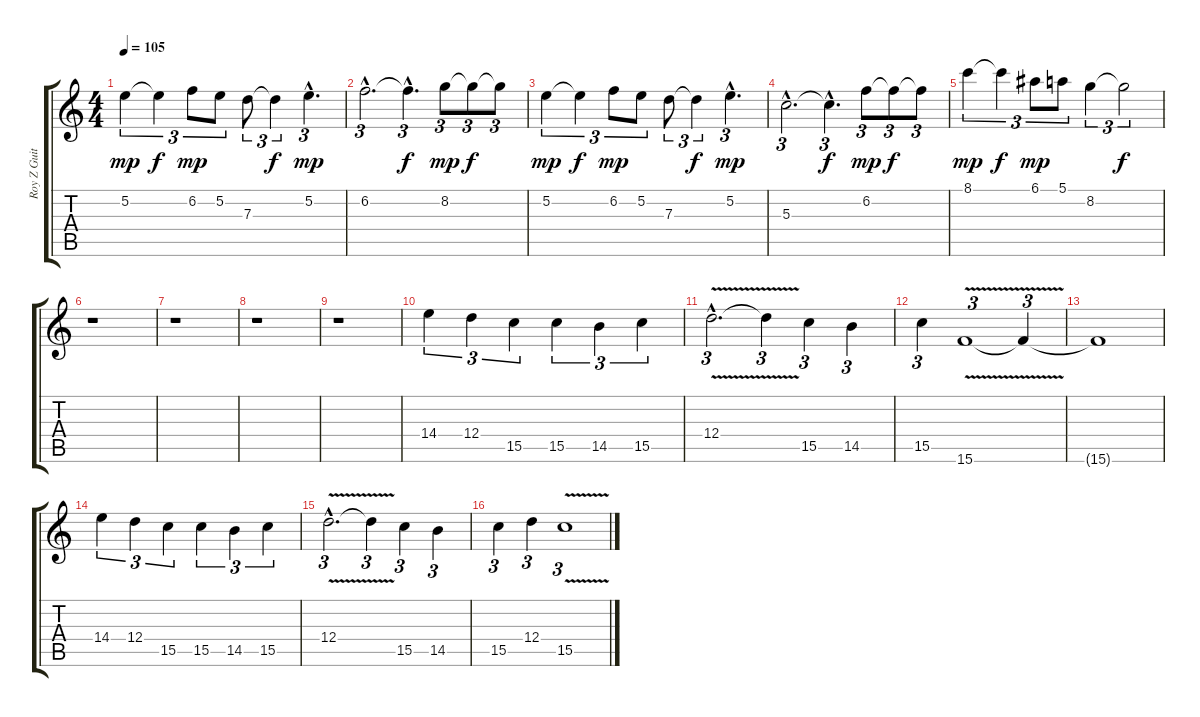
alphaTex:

\track ("Roy Z Guitar 01" "Roy Z Guit") {instrument electricguitarclean}
\staff {score tabs}
\tuning (E4 B3 G3 D3 A2 D2) {hide}
\ts (4 4)
\tempo 105
\clef g2
\ks c
5.2.4{tu (3 2) dy mp} 5.2{t}.4{tu (3 2) dy f} 6.2.8{tu (3 2) dy mp} 5.2.8{tu (3 2)} 7.3.8{tu (3 2)} 7.3{t}.4{tu (3 2) dy f} 5.2{hac}.4{d tu (3 2) dy mp} |
6.2{hac}.2{d tu (3 2) instrument distortionguitar} 6.2{hac t}.4{d tu (3 2) dy f} 8.2.8{tu (3 2) dy mp} 8.2{t}.8{tu (3 2) dy f} 8.2{t}.8{tu (3 2)} |
5.2.4{tu (3 2) dy mp} 5.2{t}.4{tu (3 2) dy f} 6.2.8{tu (3 2) dy mp} 5.2.8{tu (3 2)} 7.3.8{tu (3 2)} 7.3{t}.4{tu (3 2) dy f} 5.2{hac}.4{d tu (3 2) dy mp} |
5.3{hac}.2{d tu (3 2) instrument distortionguitar} 5.3{hac t}.4{d tu (3 2) dy f} 6.2.8{tu (3 2) dy mp} 6.2{t}.8{tu (3 2) dy f} 6.2{t}.8{tu (3 2)} |
8.1.4{tu (3 2) dy mp} 8.1{t}.4{tu (3 2) dy f} 6.1.8{tu (3 2) dy mp} 5.1.8{tu (3 2)} 8.2.4{tu (3 2)} 8.2{t}.2{tu (3 2) dy f} |
r.1 |
r.1 |
r.1 |
r.1 |
14.4.4{tu (3 2)} 12.4.4{tu (3 2)} 15.5.4{tu (3 2)} 15.5.4{tu (3 2)} 14.5.4{tu (3 2)} 15.5.4{tu (3 2)} |
12.4{v hac}.2{d tu (3 2)} 12.4{t}.4{tu (3 2)} 15.5.4{tu (3 2)} 14.5.4{tu (3 2)} |
15.5.4{tu (3 2)} 15.6{v}.1{tu (3 2)} 15.6{t}.4{tu (3 2)} |
15.6{t}.1 |
14.4.4{tu (3 2)} 12.4.4{tu (3 2)} 15.5.4{tu (3 2)} 15.5.4{tu (3 2)} 14.5.4{tu (3 2)} 15.5.4{tu (3 2)} |
12.4{v hac}.2{d tu (3 2)} 12.4{t}.4{tu (3 2)} 15.5.4{tu (3 2)} 14.5.4{tu (3 2)} |
15.5.4{tu (3 2)} 12.4.4{tu (3 2)} 15.5{v}.1{tu (3 2)}
